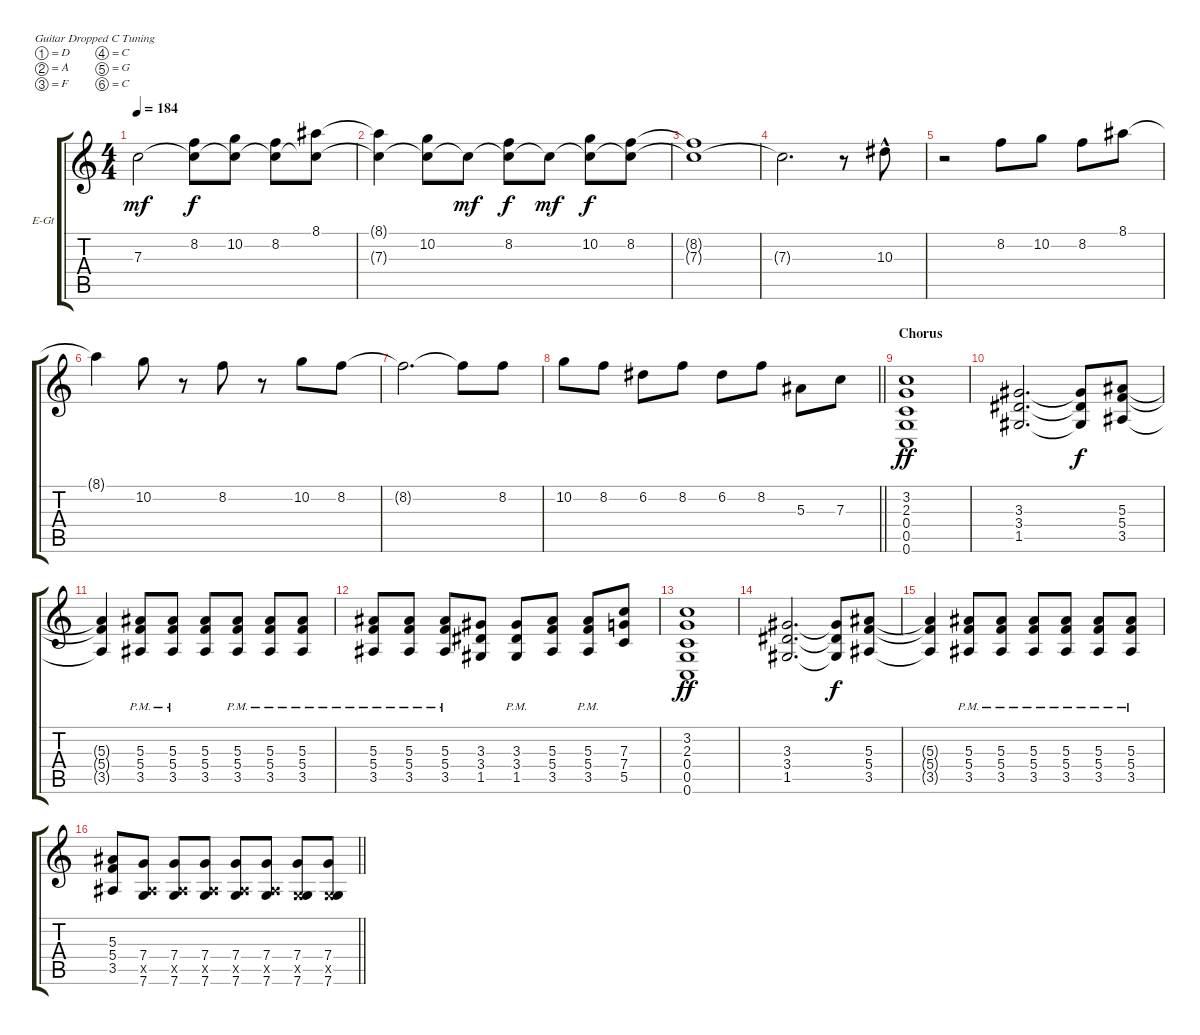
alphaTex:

\bracketExtendMode groupsimilarinstruments
\firstSystemTrackNameOrientation horizontal
\otherSystemsTrackNameOrientation horizontal
\track ("Lead Guitar" "E-Gt") {instrument distortionguitar}
\staff {score tabs}
\tuning (D4 A3 F3 C3 G2 C2)
\ts (4 4)
\tempo 184
\clef g2
\ks c
7.3{t}.2{dy mf} (8.2 7.3{t}).8{dy f} (10.2 7.3{t}).8 (8.2 7.3{t}).8 (8.1 7.3{t}).8 |
(8.1{t} 7.3{t}).4 (10.2 7.3{t}).8 7.3{t}.8{dy mf} (8.2 7.3{t}).8{dy f} 7.3{t}.8{dy mf} (10.2 7.3{t}).8{dy f} (8.2 7.3{t}).8 |
(8.2{t} 7.3{t}).1 |
7.3{t}.2{d} r.8 10.3{hac}.8 |
r.2 8.2.8 10.2.8 8.2.8 8.1.8 |
8.1{t}.4 10.2.8 r.8 8.2.8 r.8 10.2.8 8.2.8 |
8.2{t}.2{d} 8.2{t}.8 8.2.8 |
\barLineRight lightlight
10.2.8 8.2.8 6.2.8 8.2.8 6.2.8 8.2.8 5.3.8 7.3.8 |
\section ("" "Chorus")
(3.2 2.3 0.4 0.5 0.6).1{dy ff} |
(3.3 3.4 1.5).2{d} (3.3{t} 3.4{t} 1.5{t}).8{dy f} (5.3 5.4 3.5).8 |
(5.3{t} 5.4{t} 3.5{t}).4 (5.3{pm} 5.4{pm} 3.5{pm}).8 (5.3{pm} 5.4{pm} 3.5{pm}).8 (5.3 5.4 3.5).8 (5.3{pm} 5.4{pm} 3.5{pm}).8 (5.3{pm} 5.4{pm} 3.5{pm}).8 (5.3{pm} 5.4{pm} 3.5{pm}).8 |
(5.3{pm} 5.4{pm} 3.5{pm}).8 (5.3{pm} 5.4{pm} 3.5{pm}).8 (5.3{pm} 5.4{pm} 3.5{pm}).8 (3.3 3.4 1.5).8 (3.3{pm} 3.4{pm} 1.5{pm}).8 (5.3 5.4 3.5).8 (5.3{pm} 5.4{pm} 3.5{pm}).8 (7.3 7.4 5.5).8 |
(3.2 2.3 0.4 0.5 0.6).1{dy ff} |
(3.3 3.4 1.5).2{d} (3.3{t} 3.4{t} 1.5{t}).8{dy f} (5.3 5.4 3.5).8 |
(5.3{t} 5.4{t} 3.5{t}).4 (5.3{pm} 5.4{pm} 3.5{pm}).8 (5.3{pm} 5.4{pm} 3.5{pm}).8 (5.3{pm} 5.4{pm} 3.5{pm}).8 (5.3{pm} 5.4{pm} 3.5{pm}).8 (5.3{pm} 5.4{pm} 3.5{pm}).8 (5.3{pm} 5.4{pm} 3.5{pm}).8 |
\barLineRight lightlight
(5.3 5.4 3.5).8 (7.4 3.5{x} 7.6).8 (7.4 3.5{x} 7.6).8 (7.4 3.5{x} 7.6).8 (7.4 3.5{x} 7.6).8 (7.4 3.5{x} 7.6).8 (7.4 0.5{x} 7.6).8 (7.4 0.5{x} 7.6).8
